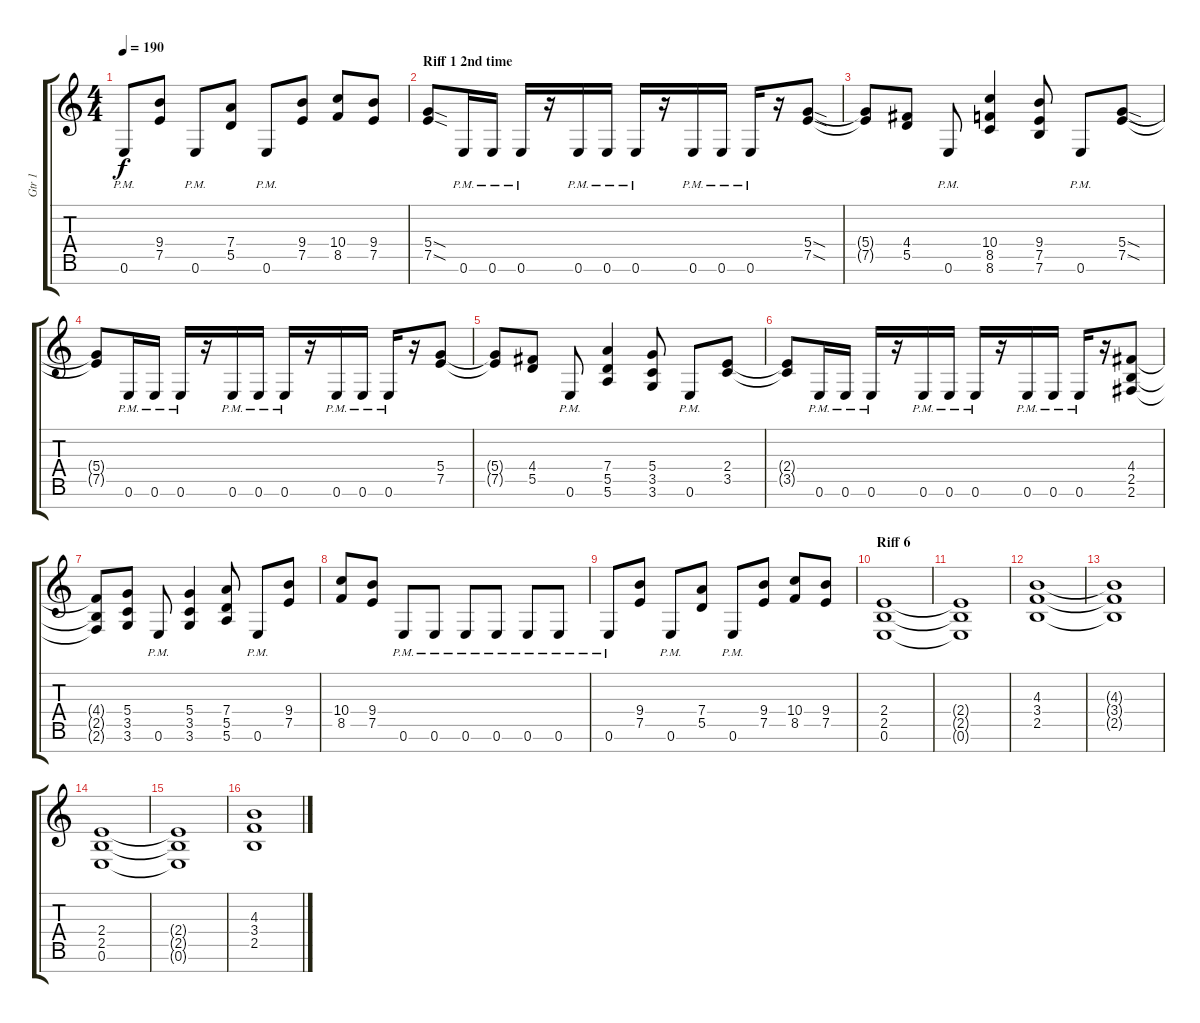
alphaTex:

\track ("Gtr 1" "Gtr 1") {instrument distortionguitar}
\staff {score tabs}
\tuning (E4 B3 G3 D3 A2 E2 B1) {hide}
\ts (4 4)
\tempo 190
\clef g2
\ks c
0.6{pm}.8{dy f} (9.4 7.5).8 0.6{pm}.8 (7.4 5.5).8 0.6{pm}.8 (9.4 7.5).8 (10.4 8.5).8 (9.4 7.5).8 |
\section ("" "Riff 1 2nd time")
(5.4{sod} 7.5{sod}).8 0.6{pm}.16 0.6{pm}.16 0.6{pm}.16 r.16 0.6{pm}.16 0.6{pm}.16 0.6{pm}.16 r.16 0.6{pm}.16 0.6{pm}.16 0.6{pm}.16 r.16 (5.4{sod} 7.5{sod}).8 |
(5.4{t} 7.5{t}).8 (4.4 5.5).8 0.6{pm}.8 (10.4 8.5 8.6).4 (9.4 7.5 7.6).8 0.6{pm}.8 (5.4{sod} 7.5{sod}).8 |
(5.4{t} 7.5{t}).8 0.6{pm}.16 0.6{pm}.16 0.6{pm}.16 r.16 0.6{pm}.16 0.6{pm}.16 0.6{pm}.16 r.16 0.6{pm}.16 0.6{pm}.16 0.6{pm}.16 r.16 (5.4 7.5).8 |
(5.4{t} 7.5{t}).8 (4.4 5.5).8 0.6{pm}.8 (7.4 5.5 5.6).4 (5.4 3.5 3.6).8 0.6{pm}.8 (2.4 3.5).8 |
(2.4{t} 3.5{t}).8 0.6{pm}.16 0.6{pm}.16 0.6{pm}.16 r.16 0.6{pm}.16 0.6{pm}.16 0.6{pm}.16 r.16 0.6{pm}.16 0.6{pm}.16 0.6{pm}.16 r.16 (4.4 2.5 2.6).8 |
(4.4{t} 2.5{t} 2.6{t}).8 (5.4 3.5 3.6).8 0.6{pm}.8 (5.4 3.5 3.6).4 (7.4 5.5 5.6).8 0.6{pm}.8 (9.4 7.5).8 |
(10.4 8.5).8 (9.4 7.5).8 0.6{pm}.8 0.6{pm}.8 0.6{pm}.8 0.6{pm}.8 0.6{pm}.8 0.6{pm}.8 |
0.6{pm}.8 (9.4 7.5).8 0.6{pm}.8 (7.4 5.5).8 0.6{pm}.8 (9.4 7.5).8 (10.4 8.5).8 (9.4 7.5).8 |
\section ("" "Riff 6")
(2.4 2.5 0.6).1 |
(2.4{t} 2.5{t} 0.6{t}).1 |
(4.3 3.4 2.5).1 |
(4.3{t} 3.4{t} 2.5{t}).1 |
(2.4 2.5 0.6).1 |
(2.4{t} 2.5{t} 0.6{t}).1 |
(4.3 3.4 2.5).1
